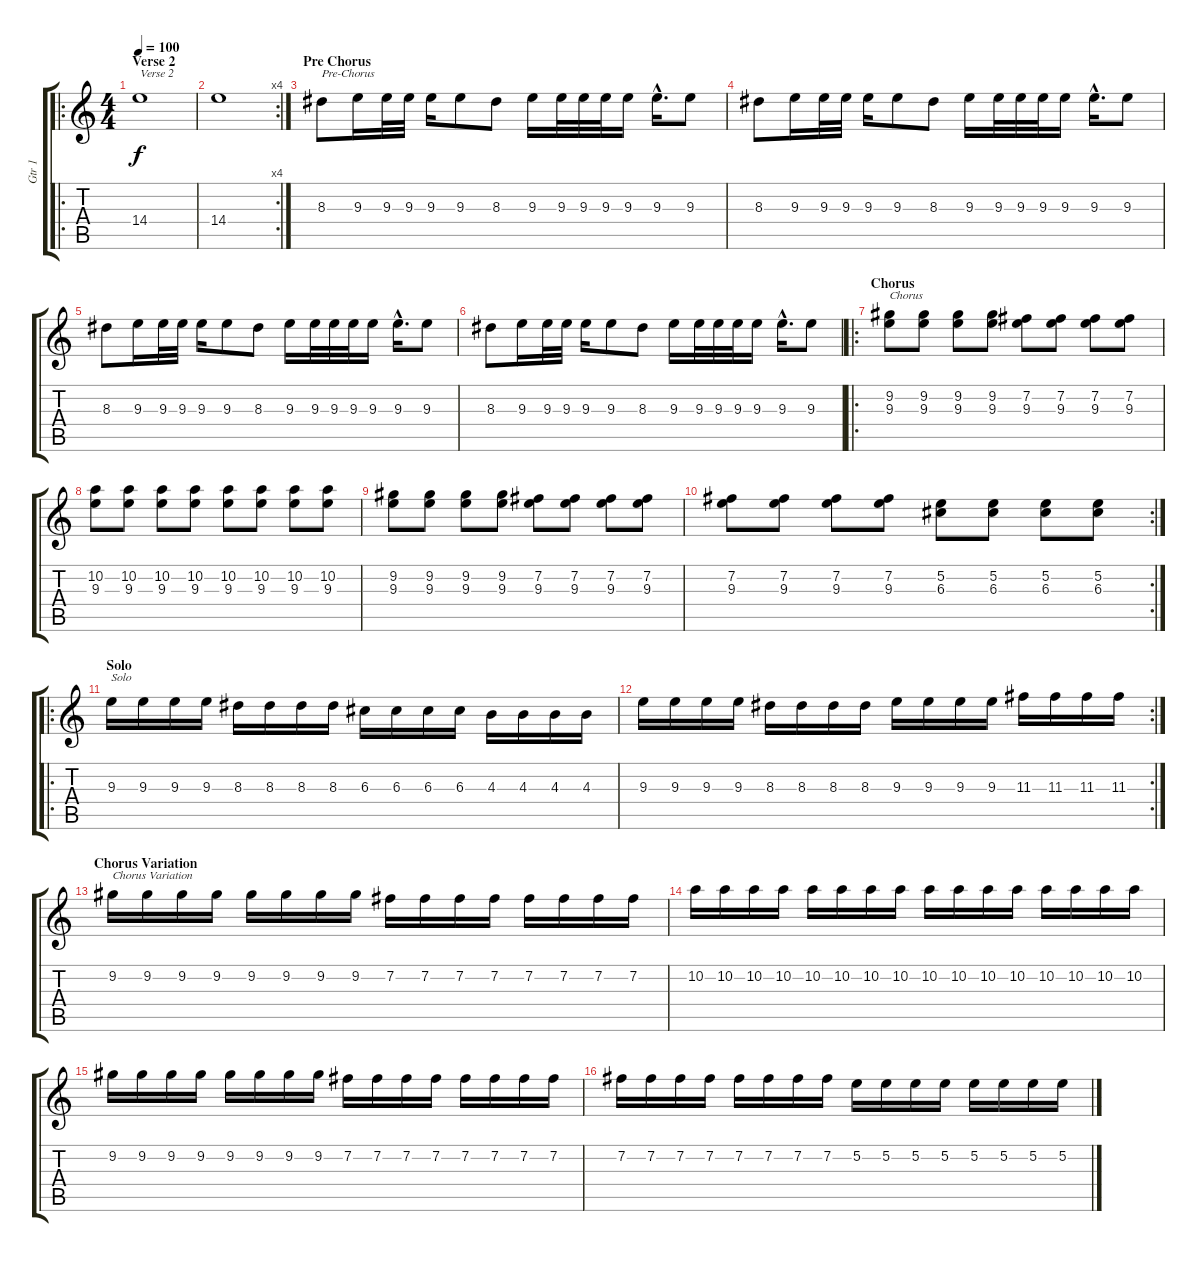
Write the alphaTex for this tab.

\track ("Gtr 1" "Gtr 1") {instrument distortionguitar}
\staff {score tabs}
\tuning (E4 B3 G3 D3 A2 E2) {hide}
\ro
\ts (4 4)
\section ("" "Verse 2")
\tempo 100
\clef g2
\ks c
14.4.1{txt "Verse 2" dy f} |
\rc 4
14.4.1 |
\section ("" "Pre Chorus")
8.3.8{txt "Pre-Chorus"} 9.3.16 9.3.32 9.3.32 9.3.16 9.3.8 8.3.8 9.3.16 9.3.32 9.3.32 9.3.32 9.3.16 9.3{hac}.16{d} 9.3.8 |
8.3.8 9.3.16 9.3.32 9.3.32 9.3.16 9.3.8 8.3.8 9.3.16 9.3.32 9.3.32 9.3.32 9.3.16 9.3{hac}.16{d} 9.3.8 |
8.3.8 9.3.16 9.3.32 9.3.32 9.3.16 9.3.8 8.3.8 9.3.16 9.3.32 9.3.32 9.3.32 9.3.16 9.3{hac}.16{d} 9.3.8 |
8.3.8 9.3.16 9.3.32 9.3.32 9.3.16 9.3.8 8.3.8 9.3.16 9.3.32 9.3.32 9.3.32 9.3.16 9.3{hac}.16{d} 9.3.8 |
\ro
\section ("" "Chorus")
(9.2 9.3).8{txt "Chorus"} (9.2 9.3).8 (9.2 9.3).8 (9.2 9.3).8 (7.2 9.3).8 (7.2 9.3).8 (7.2 9.3).8 (7.2 9.3).8 |
(10.2 9.3).8 (10.2 9.3).8 (10.2 9.3).8 (10.2 9.3).8 (10.2 9.3).8 (10.2 9.3).8 (10.2 9.3).8 (10.2 9.3).8 |
(9.2 9.3).8 (9.2 9.3).8 (9.2 9.3).8 (9.2 9.3).8 (7.2 9.3).8 (7.2 9.3).8 (7.2 9.3).8 (7.2 9.3).8 |
\rc 2
(7.2 9.3).8 (7.2 9.3).8 (7.2 9.3).8 (7.2 9.3).8 (5.2 6.3).8 (5.2 6.3).8 (5.2 6.3).8 (5.2 6.3).8 |
\ro
\section ("" "Solo")
9.3.16{txt "Solo"} 9.3.16 9.3.16 9.3.16 8.3.16 8.3.16 8.3.16 8.3.16 6.3.16 6.3.16 6.3.16 6.3.16 4.3.16 4.3.16 4.3.16 4.3.16 |
\rc 2
9.3.16 9.3.16 9.3.16 9.3.16 8.3.16 8.3.16 8.3.16 8.3.16 9.3.16 9.3.16 9.3.16 9.3.16 11.3.16 11.3.16 11.3.16 11.3.16 |
\section ("" "Chorus Variation")
9.2.16{txt "Chorus Variation"} 9.2.16 9.2.16 9.2.16 9.2.16 9.2.16 9.2.16 9.2.16 7.2.16 7.2.16 7.2.16 7.2.16 7.2.16 7.2.16 7.2.16 7.2.16 |
10.2.16 10.2.16 10.2.16 10.2.16 10.2.16 10.2.16 10.2.16 10.2.16 10.2.16 10.2.16 10.2.16 10.2.16 10.2.16 10.2.16 10.2.16 10.2.16 |
9.2.16 9.2.16 9.2.16 9.2.16 9.2.16 9.2.16 9.2.16 9.2.16 7.2.16 7.2.16 7.2.16 7.2.16 7.2.16 7.2.16 7.2.16 7.2.16 |
7.2.16 7.2.16 7.2.16 7.2.16 7.2.16 7.2.16 7.2.16 7.2.16 5.2.16 5.2.16 5.2.16 5.2.16 5.2.16 5.2.16 5.2.16 5.2.16
